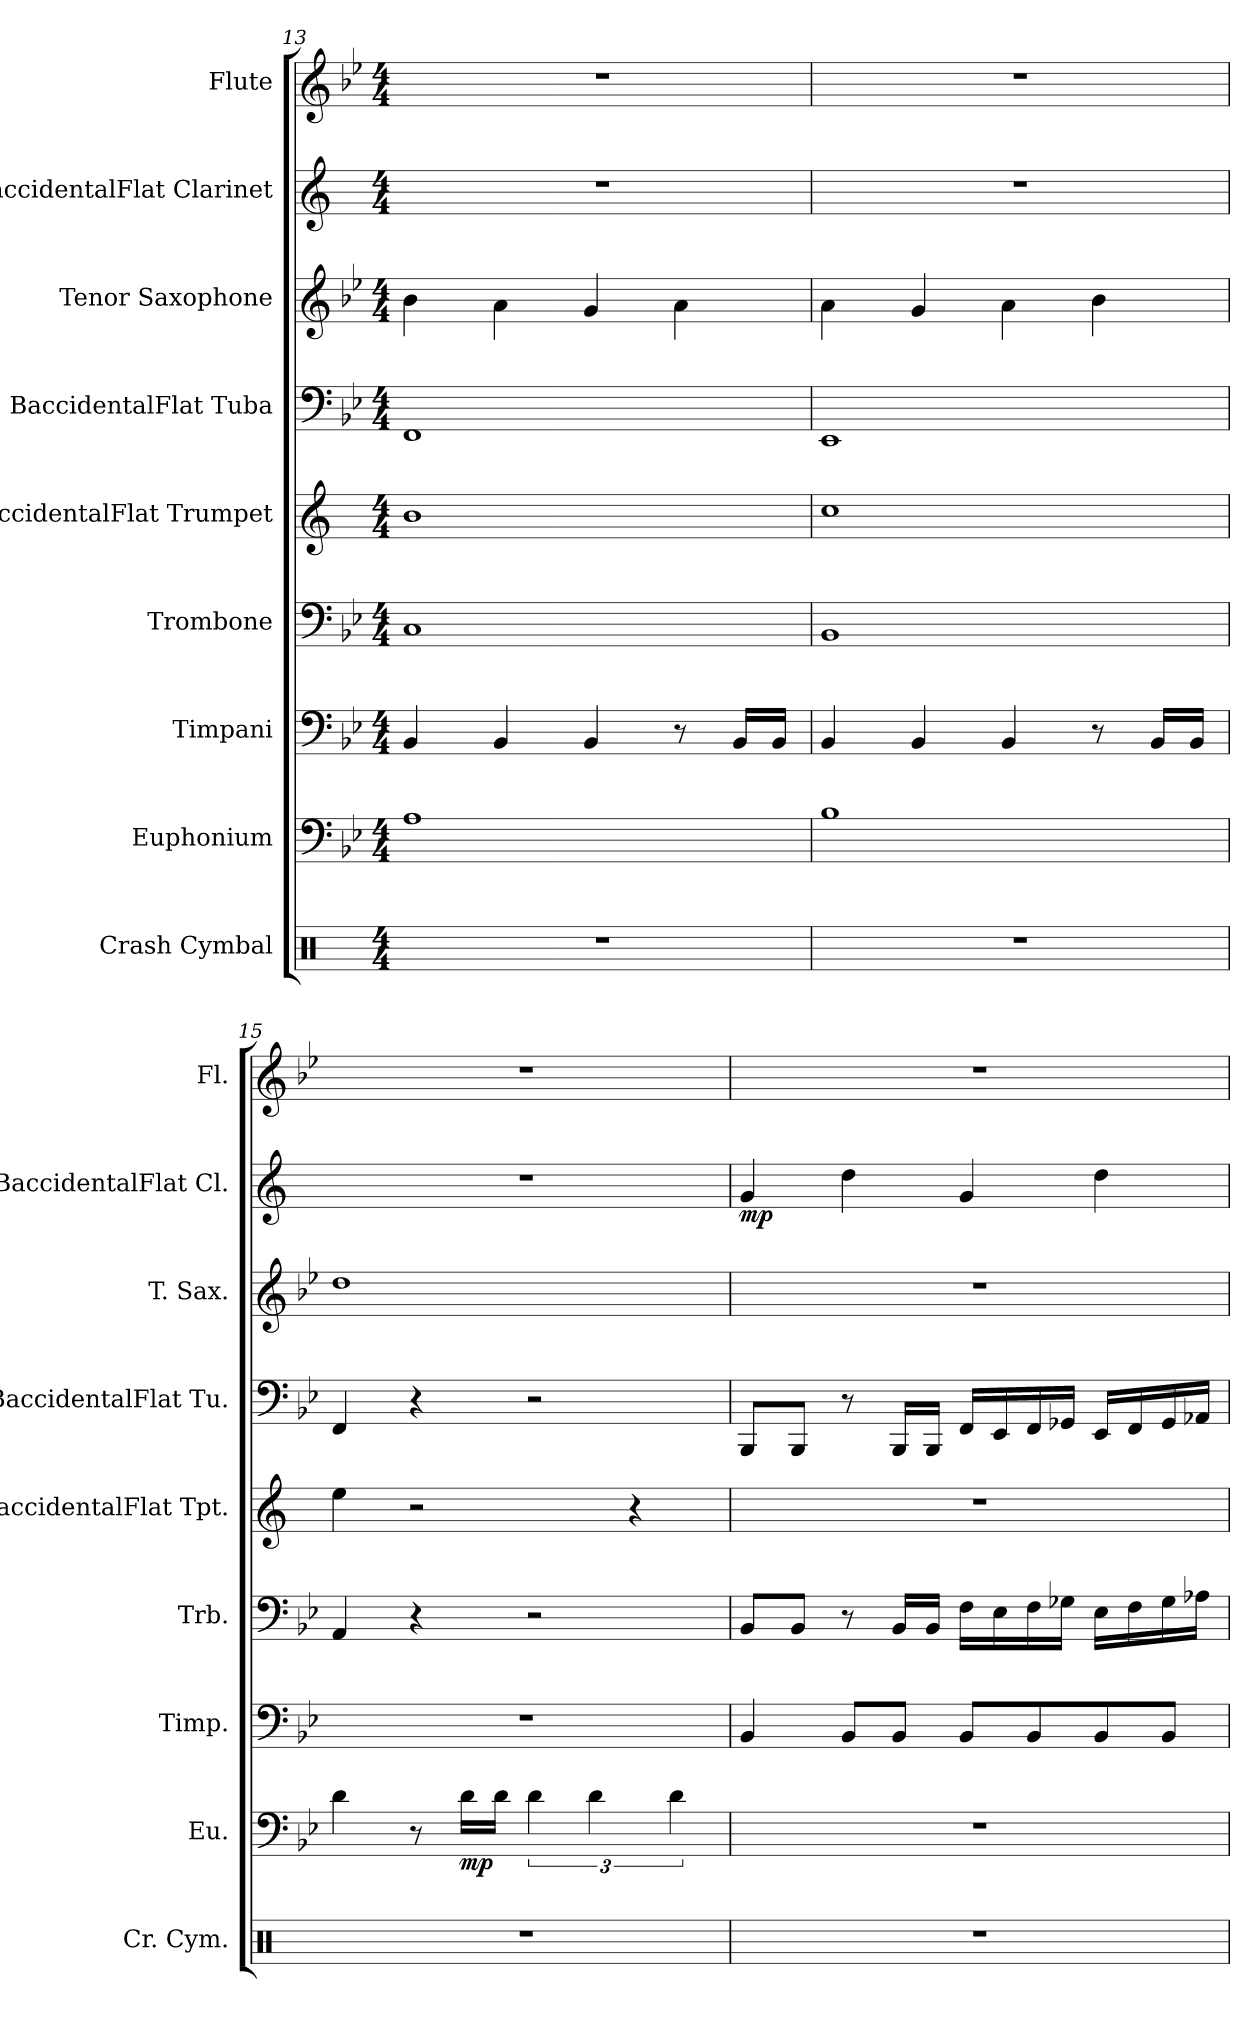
**kern	**kern	**dynam	**kern	**kern	**kern	**kern	**kern	**kern	**dynam	**kern
*part9	*part8	*part8	*part7	*part6	*part5	*part4	*part3	*part2	*part2	*part1
*staff9	*staff8	*staff8	*staff7	*staff6	*staff5	*staff4	*staff3	*staff2	*staff2	*staff1
*I"Crash Cymbal	*I"Euphonium	*	*I"Timpani	*I"Trombone	*I"BaccidentalFlat Trumpet	*I"BaccidentalFlat Tuba	*I"Tenor Saxophone	*I"BaccidentalFlat Clarinet	*	*I"Flute
*I'Cr. Cym.	*I'Eu.	*	*I'Timp.	*I'Trb.	*I'BaccidentalFlat Tpt.	*I'BaccidentalFlat Tu.	*I'T. Sax.	*I'BaccidentalFlat Cl.	*	*I'Fl.
*clefX	*clefF4	*	*clefF4	*clefF4	*clefG2	*clefF4	*clefG2	*clefG2	*	*clefG2
*	*	*	*	*	*ITrd1c2	*	*ITrd8c14	*ITrd1c2	*	*
*k[]	*k[b-e-]	*	*k[b-e-]	*k[b-e-]	*k[b-e-]	*k[b-e-]	*k[b-e-]	*k[b-e-]	*	*k[b-e-]
*M4/4	*M4/4	*	*M4/4	*M4/4	*M4/4	*M4/4	*M4/4	*M4/4	*	*M4/4
=13	=13	=13	=13	=13	=13	=13	=13	=13	=13	=13
1r	1A	.	4BB-/	1C	1a	1FF	4B-\	1r	.	1r
.	.	.	4BB-/	.	.	.	4A\	.	.	.
.	.	.	4BB-/	.	.	.	4G/	.	.	.
.	.	.	8r	.	.	.	4A\	.	.	.
.	.	.	16BB-/LL	.	.	.	.	.	.	.
.	.	.	16BB-/JJ	.	.	.	.	.	.	.
=14	=14	=14	=14	=14	=14	=14	=14	=14	=14	=14
1r	1B-	.	4BB-/	1BB-	1b-	1EE-	4A\	1r	.	1r
.	.	.	4BB-/	.	.	.	4G/	.	.	.
.	.	.	4BB-/	.	.	.	4A\	.	.	.
.	.	.	8r	.	.	.	4B-\	.	.	.
.	.	.	16BB-/LL	.	.	.	.	.	.	.
.	.	.	16BB-/JJ	.	.	.	.	.	.	.
=15	=15	=15	=15	=15	=15	=15	=15	=15	=15	=15
1r	4d\	.	1r	4AA/	4dd\	4FF/	1d	1r	.	1r
.	8r	.	.	4r	2r	4r	.	.	.	.
!	!	!LO:DY:b	!	!	!	!	!	!	!	!
.	16d\LL	mp	.	.	.	.	.	.	.	.
.	16d\JJ	.	.	.	.	.	.	.	.	.
.	6d\	.	.	2r	.	2r	.	.	.	.
.	6d\	.	.	.	.	.	.	.	.	.
.	.	.	.	.	4r	.	.	.	.	.
.	6d\	.	.	.	.	.	.	.	.	.
!!LO:PB:g=z
=16	=16	=16	=16	=16	=16	=16	=16	=16	=16	=16
!	!	!	!	!	!	!	!	!	!LO:DY:b	!
1r	1r	.	4BB-/	8BB-/L	1r	8BBB-/L	1r	4f/	mp	1r
.	.	.	.	8BB-/J	.	8BBB-/J	.	.	.	.
.	.	.	8BB-/L	8r	.	8r	.	4cc\	.	.
.	.	.	8BB-/J	16BB-/LL	.	16BBB-/LL	.	.	.	.
.	.	.	.	16BB-/JJ	.	16BBB-/JJ	.	.	.	.
.	.	.	8BB-/L	16F\LL	.	16FF/LL	.	4f/	.	.
.	.	.	.	16E-\	.	16EE-/	.	.	.	.
.	.	.	8BB-/	16F\	.	16FF/	.	.	.	.
.	.	.	.	16G-X\JJ	.	16GG-X/JJ	.	.	.	.
.	.	.	8BB-/	16E-\LL	.	16EE-/LL	.	4cc\	.	.
.	.	.	.	16F\	.	16FF/	.	.	.	.
.	.	.	8BB-/J	16G-\	.	16GG-/	.	.	.	.
.	.	.	.	16A-X\JJ	.	16AA-X/JJ	.	.	.	.
=	=	=	=	=	=	=	=	=	=	=
*-	*-	*-	*-	*-	*-	*-	*-	*-	*-	*-
